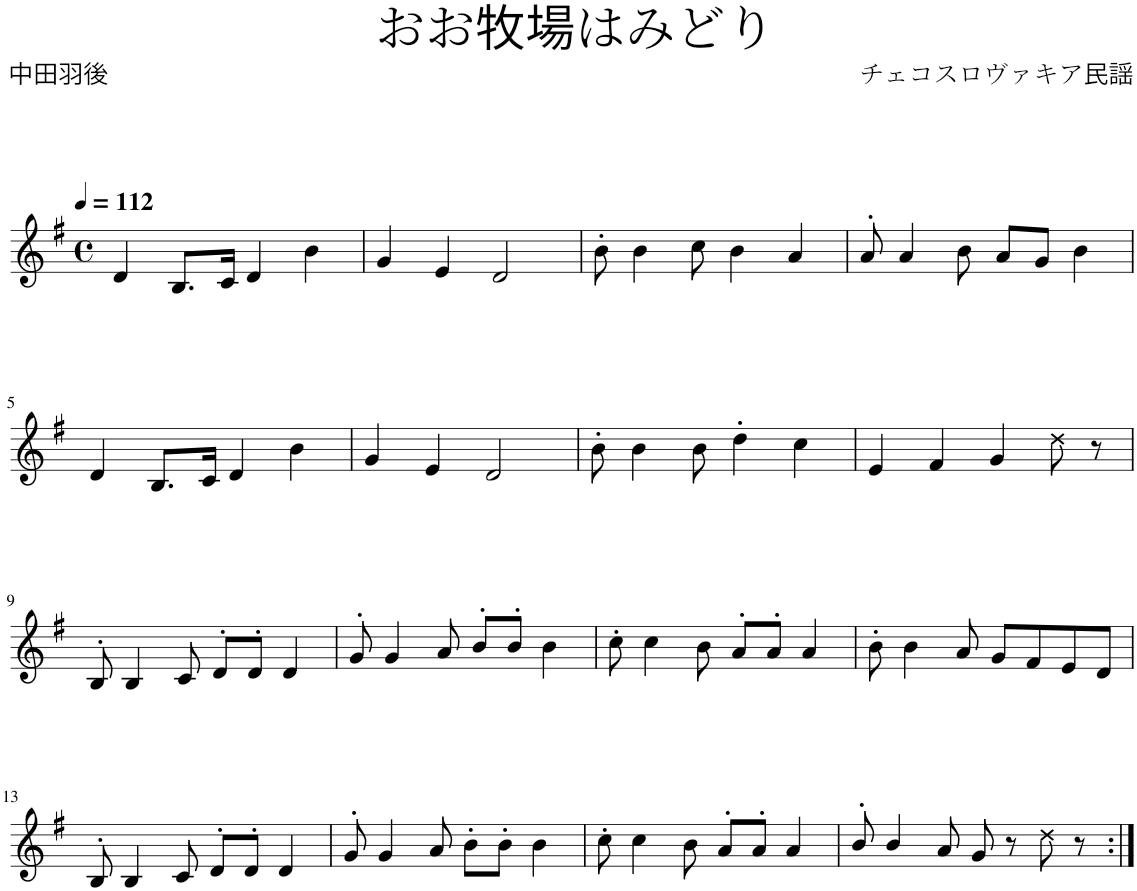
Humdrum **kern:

**kern
*part1
*staff1
*I"Piano
*I'Pno.
*clefG2
*k[f#]
*M4/4
*met(c)
*MM112
=1
4d/
8.B/L
16c/Jk
4d/
4b\
=2
4g/
4e/
2d/
=3
8b'\
4b\
8cc\
4b\
4a/
=4
8a'>/
4a/
8b\
8a/L
8g/J
4b\
!!LO:LB:g=z
=5
4d/
8.B/L
16c/Jk
4d/
4b\
=6
4g/
4e/
2d/
=7
8b'\
4b\
8b\
4dd'\
4cc\
=8
4e/
4f#/
4g/
8dd\
8r
!!LO:LB:g=z
=9
8B'>/
4B/
8c/
8d'>/L
8d'>/J
4d/
=10
8g'>/
4g/
8a/
8b'>/L
8b'>/J
4b\
=11
8cc'\
4cc\
8b\
8a'>/L
8a'>/J
4a/
=12
8b'\
4b\
8a/
8g/L
8f#/
8e/
8d/J
!!LO:LB:g=z
=13
8B'>/
4B/
8c/
8d'>/L
8d'>/J
4d/
=14
8g'>/
4g/
8a/
8b'>\L
8b'>\J
4b\
=15
8cc'\
4cc\
8b\
8a'>/L
8a'>/J
4a/
=16
8b'>/
4b/
8a/
8g/
8r
8dd\
8r
=:|!
*-
